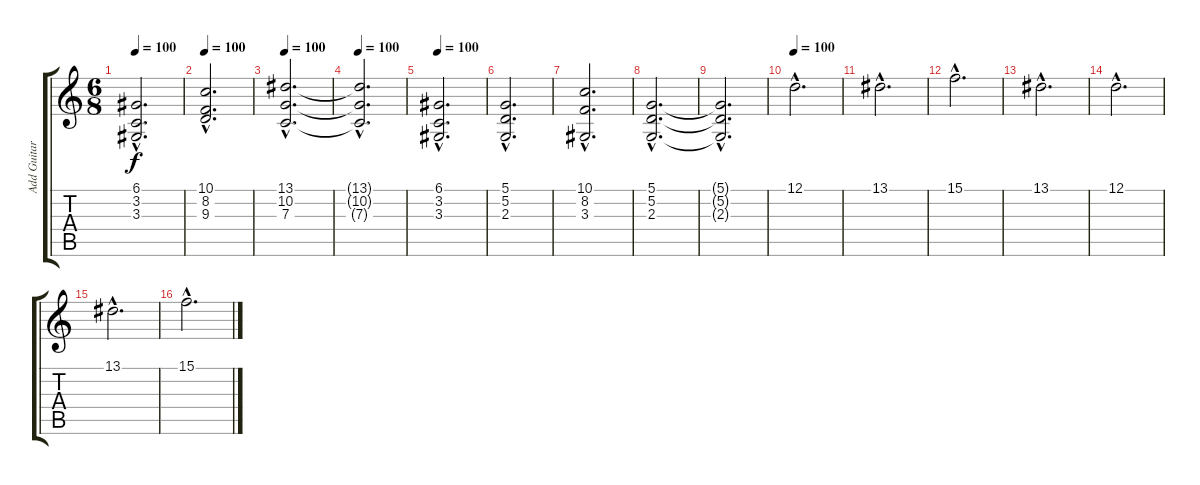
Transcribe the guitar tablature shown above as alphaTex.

\track ("Add Guitar / Keys" "Add Guitar") {instrument drawbarorgan}
\staff {score tabs}
\tuning (D4 A3 F3 C3 G2 C2) {hide}
\ts (6 8)
\tempo 100
\clef g2
\ks c
(6.1{hac} 3.2{hac} 3.3{hac}).2{d dy f} |
\tempo 100
(10.1{hac} 8.2{hac} 9.3{hac}).2{d} |
\tempo 100
(13.1{hac} 10.2{hac} 7.3{hac}).2{d} |
\tempo 100
(13.1{hac t} 10.2{hac t} 7.3{hac t}).2{d} |
\tempo 100
(6.1{hac} 3.2{hac} 3.3{hac}).2{d} |
(5.1{hac} 5.2{hac} 2.3{hac}).2{d} |
(10.1{hac} 8.2{hac} 3.3{hac}).2{d} |
(5.1{hac} 5.2{hac} 2.3{hac}).2{d} |
(5.1{hac t} 5.2{hac t} 2.3{hac t}).2{d} |
\tempo 100
12.1{hac}.2{d} |
13.1{hac}.2{d} |
15.1{hac}.2{d} |
13.1{hac}.2{d} |
12.1{hac}.2{d} |
13.1{hac}.2{d} |
15.1{hac}.2{d}
